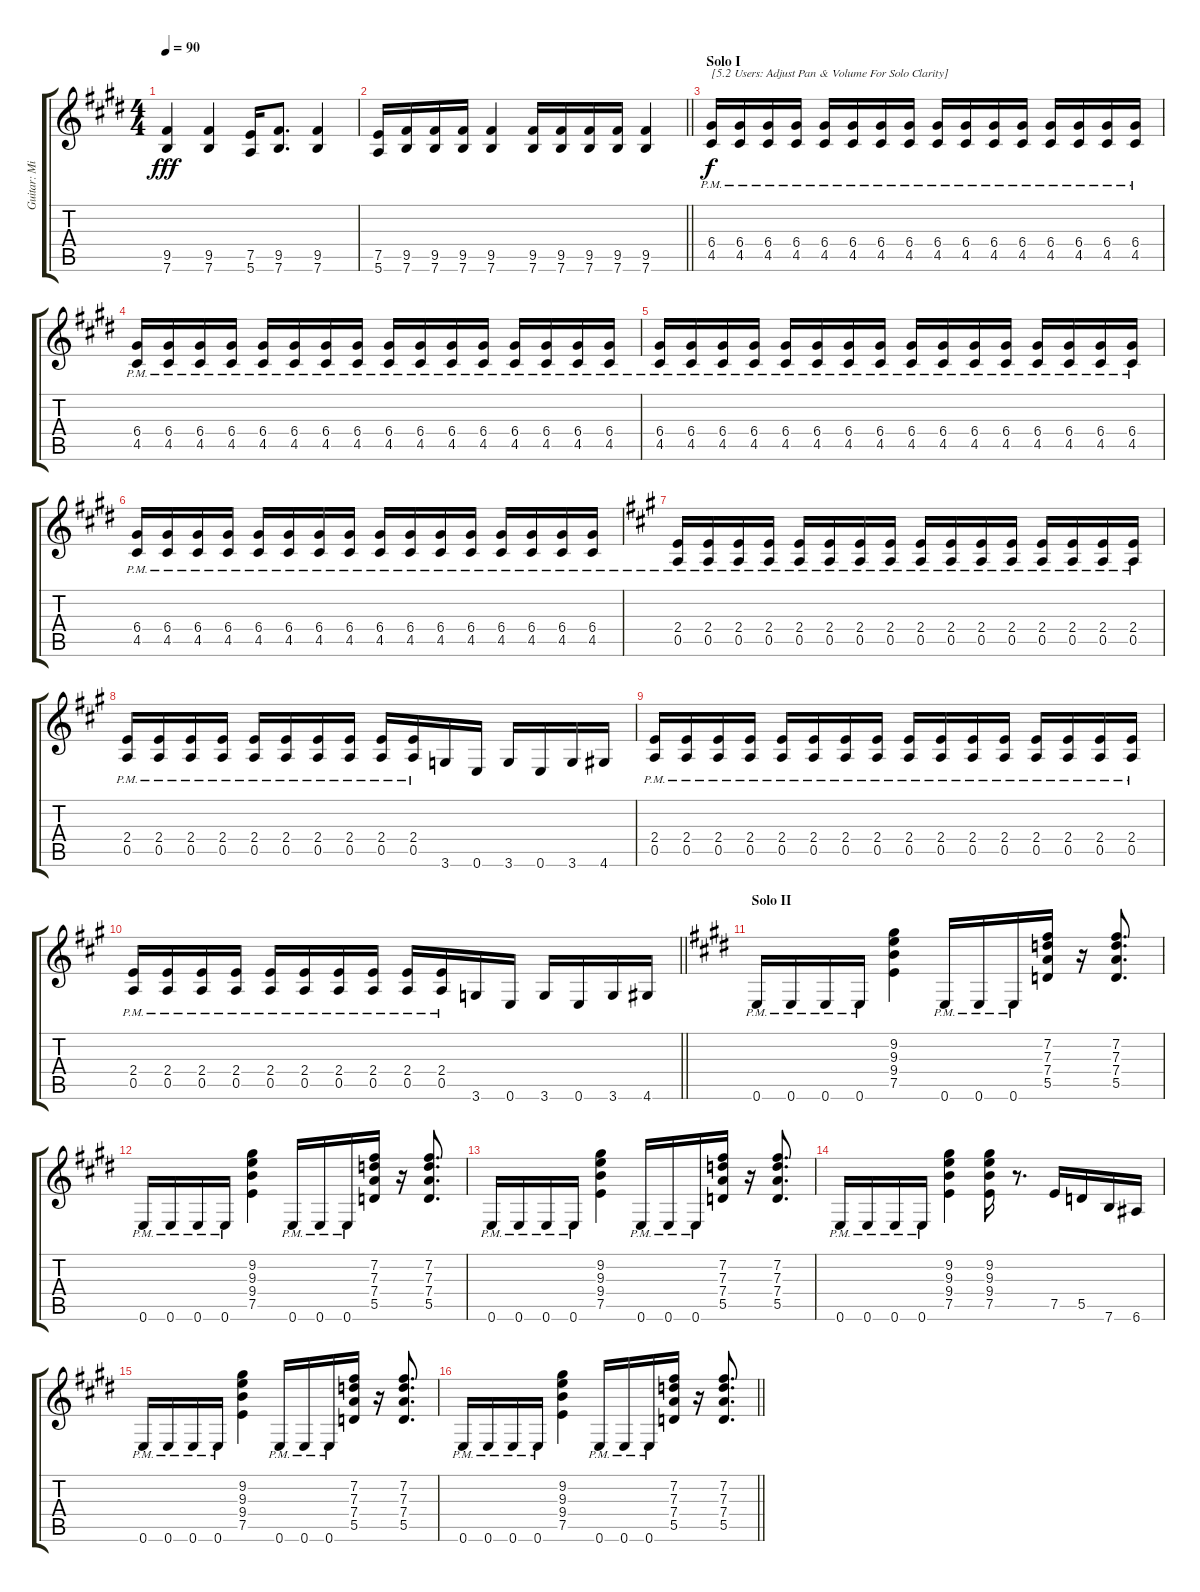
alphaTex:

\track ("Guitar: Michael" "Guitar: Mi") {instrument distortionguitar}
\staff {score tabs}
\tuning (E4 B3 G3 D3 A2 E2) {hide}
\ts (4 4)
\tempo 90
\clef g2
\ks e
(9.5 7.6).4{dy fff} (9.5 7.6).4 (7.5 5.6).16 (9.5 7.6).8{d} (9.5 7.6).4 |
\barLineRight lightlight
(7.5 5.6).16 (9.5 7.6).16 (9.5 7.6).16 (9.5 7.6).16 (9.5 7.6).4 (9.5 7.6).16 (9.5 7.6).16 (9.5 7.6).16 (9.5 7.6).16 (9.5 7.6).4 |
\section ("" "Solo I")
(6.4{pm} 4.5{pm}).16{txt "[5.2 Users: Adjust Pan & Volume For Solo Clarity]" dy f} (6.4{pm} 4.5{pm}).16 (6.4{pm} 4.5{pm}).16 (6.4{pm} 4.5{pm}).16 (6.4{pm} 4.5{pm}).16 (6.4{pm} 4.5{pm}).16 (6.4{pm} 4.5{pm}).16 (6.4{pm} 4.5{pm}).16 (6.4{pm} 4.5{pm}).16 (6.4{pm} 4.5{pm}).16 (6.4{pm} 4.5{pm}).16 (6.4{pm} 4.5{pm}).16 (6.4{pm} 4.5{pm}).16 (6.4{pm} 4.5{pm}).16 (6.4{pm} 4.5{pm}).16 (6.4{pm} 4.5{pm}).16 |
(6.4{pm} 4.5{pm}).16 (6.4{pm} 4.5{pm}).16 (6.4{pm} 4.5{pm}).16 (6.4{pm} 4.5{pm}).16 (6.4{pm} 4.5{pm}).16 (6.4{pm} 4.5{pm}).16 (6.4{pm} 4.5{pm}).16 (6.4{pm} 4.5{pm}).16 (6.4{pm} 4.5{pm}).16 (6.4{pm} 4.5{pm}).16 (6.4{pm} 4.5{pm}).16 (6.4{pm} 4.5{pm}).16 (6.4{pm} 4.5{pm}).16 (6.4{pm} 4.5{pm}).16 (6.4{pm} 4.5{pm}).16 (6.4{pm} 4.5{pm}).16 |
(6.4{pm} 4.5{pm}).16 (6.4{pm} 4.5{pm}).16 (6.4{pm} 4.5{pm}).16 (6.4{pm} 4.5{pm}).16 (6.4{pm} 4.5{pm}).16 (6.4{pm} 4.5{pm}).16 (6.4{pm} 4.5{pm}).16 (6.4{pm} 4.5{pm}).16 (6.4{pm} 4.5{pm}).16 (6.4{pm} 4.5{pm}).16 (6.4{pm} 4.5{pm}).16 (6.4{pm} 4.5{pm}).16 (6.4{pm} 4.5{pm}).16 (6.4{pm} 4.5{pm}).16 (6.4{pm} 4.5{pm}).16 (6.4{pm} 4.5{pm}).16 |
(6.4{pm} 4.5{pm}).16 (6.4{pm} 4.5{pm}).16 (6.4{pm} 4.5{pm}).16 (6.4{pm} 4.5{pm}).16 (6.4{pm} 4.5{pm}).16 (6.4{pm} 4.5{pm}).16 (6.4{pm} 4.5{pm}).16 (6.4{pm} 4.5{pm}).16 (6.4{pm} 4.5{pm}).16 (6.4{pm} 4.5{pm}).16 (6.4{pm} 4.5{pm}).16 (6.4{pm} 4.5{pm}).16 (6.4{pm} 4.5{pm}).16 (6.4{pm} 4.5{pm}).16 (6.4{pm} 4.5{pm}).16 (6.4{pm} 4.5{pm}).16 |
\ks a
(2.4{pm} 0.5{pm}).16 (2.4{pm} 0.5{pm}).16 (2.4{pm} 0.5{pm}).16 (2.4{pm} 0.5{pm}).16 (2.4{pm} 0.5{pm}).16 (2.4{pm} 0.5{pm}).16 (2.4{pm} 0.5{pm}).16 (2.4{pm} 0.5{pm}).16 (2.4{pm} 0.5{pm}).16 (2.4{pm} 0.5{pm}).16 (2.4{pm} 0.5{pm}).16 (2.4{pm} 0.5{pm}).16 (2.4{pm} 0.5{pm}).16 (2.4{pm} 0.5{pm}).16 (2.4{pm} 0.5{pm}).16 (2.4{pm} 0.5{pm}).16 |
(2.4{pm} 0.5{pm}).16 (2.4{pm} 0.5{pm}).16 (2.4{pm} 0.5{pm}).16 (2.4{pm} 0.5{pm}).16 (2.4{pm} 0.5{pm}).16 (2.4{pm} 0.5{pm}).16 (2.4{pm} 0.5{pm}).16 (2.4{pm} 0.5{pm}).16 (2.4{pm} 0.5{pm}).16 (2.4{pm} 0.5{pm}).16 3.6.16 0.6.16 3.6.16 0.6.16 3.6.16 4.6.16 |
(2.4{pm} 0.5{pm}).16 (2.4{pm} 0.5{pm}).16 (2.4{pm} 0.5{pm}).16 (2.4{pm} 0.5{pm}).16 (2.4{pm} 0.5{pm}).16 (2.4{pm} 0.5{pm}).16 (2.4{pm} 0.5{pm}).16 (2.4{pm} 0.5{pm}).16 (2.4{pm} 0.5{pm}).16 (2.4{pm} 0.5{pm}).16 (2.4{pm} 0.5{pm}).16 (2.4{pm} 0.5{pm}).16 (2.4{pm} 0.5{pm}).16 (2.4{pm} 0.5{pm}).16 (2.4{pm} 0.5{pm}).16 (2.4{pm} 0.5{pm}).16 |
\barLineRight lightlight
(2.4{pm} 0.5{pm}).16 (2.4{pm} 0.5{pm}).16 (2.4{pm} 0.5{pm}).16 (2.4{pm} 0.5{pm}).16 (2.4{pm} 0.5{pm}).16 (2.4{pm} 0.5{pm}).16 (2.4{pm} 0.5{pm}).16 (2.4{pm} 0.5{pm}).16 (2.4{pm} 0.5{pm}).16 (2.4{pm} 0.5{pm}).16 3.6.16 0.6.16 3.6.16 0.6.16 3.6.16 4.6.16 |
\section ("" "Solo II")
\ks e
0.6{pm}.16 0.6{pm}.16 0.6{pm}.16 0.6{pm}.16 (9.2 9.3 9.4 7.5).4 0.6{pm}.16 0.6{pm}.16 0.6{pm}.16 (7.2 7.3 7.4 5.5).16 r.16 (7.2 7.3 7.4 5.5).8{d} |
0.6{pm}.16 0.6{pm}.16 0.6{pm}.16 0.6{pm}.16 (9.2 9.3 9.4 7.5).4 0.6{pm}.16 0.6{pm}.16 0.6{pm}.16 (7.2 7.3 7.4 5.5).16 r.16 (7.2 7.3 7.4 5.5).8{d} |
0.6{pm}.16 0.6{pm}.16 0.6{pm}.16 0.6{pm}.16 (9.2 9.3 9.4 7.5).4 0.6{pm}.16 0.6{pm}.16 0.6{pm}.16 (7.2 7.3 7.4 5.5).16 r.16 (7.2 7.3 7.4 5.5).8{d} |
0.6{pm}.16 0.6{pm}.16 0.6{pm}.16 0.6{pm}.16 (9.2 9.3 9.4 7.5).4 (9.2 9.3 9.4 7.5).16 r.8{d} 7.5.16 5.5.16 7.6.16 6.6.16 |
0.6{pm}.16 0.6{pm}.16 0.6{pm}.16 0.6{pm}.16 (9.2 9.3 9.4 7.5).4 0.6{pm}.16 0.6{pm}.16 0.6{pm}.16 (7.2 7.3 7.4 5.5).16 r.16 (7.2 7.3 7.4 5.5).8{d} |
\barLineRight lightlight
0.6{pm}.16 0.6{pm}.16 0.6{pm}.16 0.6{pm}.16 (9.2 9.3 9.4 7.5).4 0.6{pm}.16 0.6{pm}.16 0.6{pm}.16 (7.2 7.3 7.4 5.5).16 r.16 (7.2 7.3 7.4 5.5).8{d}
